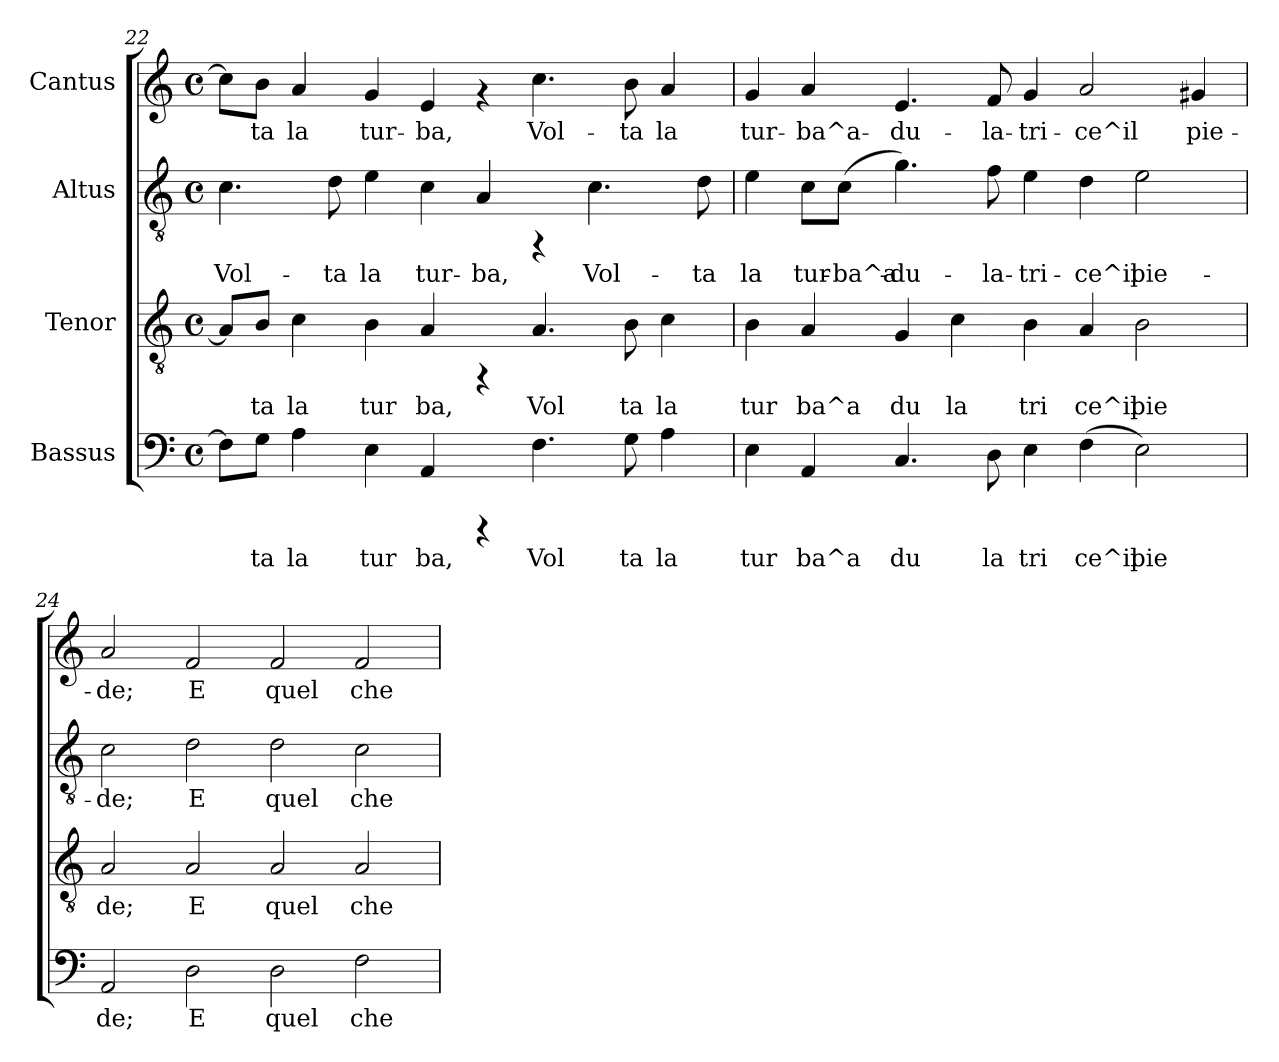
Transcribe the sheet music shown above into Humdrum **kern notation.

**kern	**text	**kern	**text	**kern	**text	**kern	**text
*part4	*part4	*part3	*part3	*part2	*part2	*part1	*part1
*staff4	*staff4	*staff3	*staff3	*staff2	*staff2	*staff1	*staff1
*I"Bassus	*	*I"Tenor	*	*I"Altus	*	*I"Cantus	*
*clefF4	*	*clefGv2	*	*clefGv2	*	*clefG2	*
*k[]	*	*k[]	*	*k[]	*	*k[]	*
*C:	*	*C:	*	*C:	*	*C:	*
*M4/4	*	*M4/4	*	*M4/4	*	*M4/4	*
*met(c)	*	*met(c)	*	*met(c)	*	*met(c)	*
=22	=22	=22	=22	=22	=22	=22	=22
!	!LO:LY:b:cj	!	!LO:LY:b:cj	!	!LO:LY:b:cj	!	!LO:LY:b:cj
8F\L]	.	8A/L]	.	4.c\	Vol-	8cc\L]	--
!	!LO:LY:b:cj	!	!LO:LY:b:cj	!	!	!	!LO:LY:b:cj
8G\J	ta	8B/J	ta	.	.	8b\J	-ta
!	!LO:LY:b:cj	!	!LO:LY:b:cj	!	!	!	!LO:LY:b:cj
4A\	la	4c\	la	.	.	4a/	la
!	!	!	!	!	!LO:LY:b:cj	!	!
.	.	.	.	8d\	-ta	.	.
!	!LO:LY:b:cj	!	!LO:LY:b:cj	!	!LO:LY:b:cj	!	!LO:LY:b:cj
4E\	tur	4B\	tur	4e\	la	4g/	tur-
!	!LO:LY:b:cj	!	!LO:LY:b:cj	!	!LO:LY:b:cj	!	!LO:LY:b:cj
4AA/	ba,	4A/	ba,	4c\	tur-	4e/	-ba,
!	!	!	!	!	!LO:LY:b:cj	!	!
4rCCC	.	4rFF	.	4A/	-ba,	4rf	.
!	!LO:LY:b:cj	!	!LO:LY:b:cj	!	!	!	!LO:LY:b:cj
4.F\	Vol	4.A/	Vol	4rFF	.	4.cc\	Vol-
!	!	!	!	!	!LO:LY:b:cj	!	!
.	.	.	.	4.c\	Vol-	.	.
!	!LO:LY:b:cj	!	!LO:LY:b:cj	!	!	!	!LO:LY:b:cj
8G\	ta	8B\	ta	.	.	8b\	-ta
!	!LO:LY:b:cj	!	!LO:LY:b:cj	!	!	!	!LO:LY:b:cj
4A\	la	4c\	la	.	.	4a/	la
!	!	!	!	!	!LO:LY:b:cj	!	!
.	.	.	.	8d\	-ta	.	.
=23	=23	=23	=23	=23	=23	=23	=23
!	!LO:LY:b:cj	!	!LO:LY:b:cj	!	!LO:LY:b:cj	!	!LO:LY:b:cj
4E\	tur	4B\	tur	4e\	la	4g/	tur-
!	!LO:LY:b:cj	!	!LO:LY:b:cj	!	!LO:LY:b:cj	!	!LO:LY:b:cj
4AA/	ba^a	4A/	ba^a	8c\L	tur-	4a/	-ba^a-
!	!	!	!	!	!LO:LY:b:cj	!	!
.	.	.	.	(<8c\J	-ba^a-	.	.
!	!LO:LY:b:cj	!	!LO:LY:b:cj	!	!LO:LY:b:cj	!	!LO:LY:b:cj
4.C/	du	4G/	du	4.g\)	-du-	4.e/	-du-
!	!	!	!LO:LY:b:cj	!	!	!	!
.	.	4c\	la	.	.	.	.
!	!LO:LY:b:cj	!	!	!	!LO:LY:b:cj	!	!LO:LY:b:cj
8D\	la	.	.	8f\	-la-	8f/	-la-
!	!LO:LY:b:cj	!	!LO:LY:b:cj	!	!LO:LY:b:cj	!	!LO:LY:b:cj
4E\	tri	4B\	tri	4e\	-tri-	4g/	-tri-
!	!LO:LY:b:cj	!	!LO:LY:b:cj	!	!LO:LY:b:cj	!	!LO:LY:b:cj
(<4F\	ce^il	4A/	ce^il	4d\	-ce^il	2a/	-ce^il
!	!LO:LY:b:cj	!	!LO:LY:b:cj	!	!LO:LY:b:cj	!	!
2E\)	pie	2B\	pie	2e\	pie-	.	.
!	!	!	!	!	!	!	!LO:LY:b:cj
.	.	.	.	.	.	4g#/	pie-
!!LO:LB:g=z
=24	=24	=24	=24	=24	=24	=24	=24
!	!LO:LY:b:cj	!	!LO:LY:b:cj	!	!LO:LY:b:cj	!	!LO:LY:b:cj
2AA/	de;	2A/	de;	2c\	-de;	2a/	-de;
!	!LO:LY:b:cj	!	!LO:LY:b:cj	!	!LO:LY:b:cj	!	!LO:LY:b:cj
2D\	E	2A/	E	2d\	E	2f/	E
!	!LO:LY:b:cj	!	!LO:LY:b:cj	!	!LO:LY:b:cj	!	!LO:LY:b:cj
2D\	quel	2A/	quel	2d\	quel	2f/	quel
!	!LO:LY:b:cj	!	!LO:LY:b:cj	!	!LO:LY:b:cj	!	!LO:LY:b:cj
2F\	che	2A/	che	2c\	che	2f/	che
=	=	=	=	=	=	=	=
*-	*-	*-	*-	*-	*-	*-	*-
